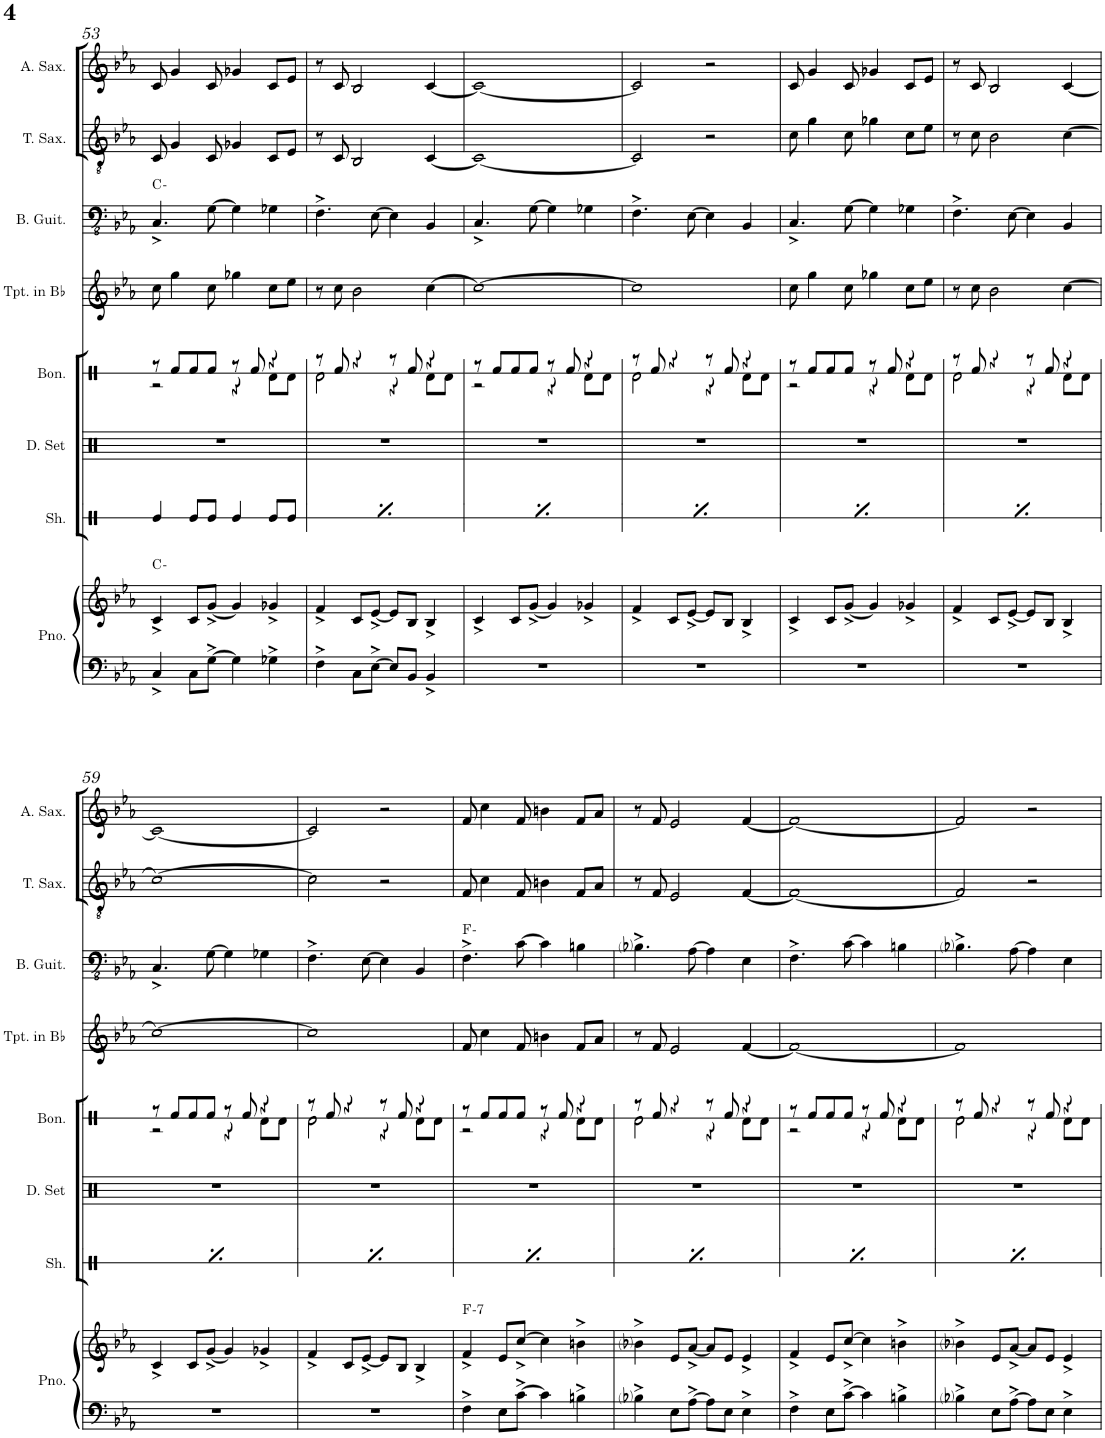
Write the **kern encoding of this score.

**kern	**kern	**harte	**kern	**kern	**kern	**kern	**kern	**harte	**kern	**kern
*part8	*part8	*part8	*part7	*part6	*part5	*part4	*part3	*part3	*part2	*part1
*staff9	*staff8	*	*staff7	*staff6	*staff5	*staff4	*staff3	*	*staff2	*staff1
*I"Piano	*	*	*I"Shaker	*I"Drumset	*I"Bongos	*I"Trumpet in Bb	*I"Bass Guitar	*	*I"Tenor Saxophone	*I"Alto Saxophone
*I'Pno.	*	*	*I'Sh.	*I'D. Set	*I'Bon.	*I'Tpt. in Bb	*I'B. Guit.	*	*I'T. Sax.	*I'A. Sax.
!!LO:PB:g=z
*clefF4	*clefG2	*	*clefX	*clefX	*clefX	*clefG2	*clefFv4	*	*clefGv2	*clefG2
*	*	*	*	*	*	*Trd1c2	*	*	*Trd8c14	*Trd5c9
*k[b-e-a-]	*k[b-e-a-]	*	*k[]	*k[]	*k[]	*k[b-e-a-]	*k[b-e-a-]	*	*k[b-e-a-]	*k[b-e-a-]
*M4/4	*M4/4	*	*M4/4	*M4/4	*M4/4	*M4/4	*M4/4	*	*M4/4	*M4/4
=53	=53	=53	=53	=53	=53	=53	=53	=53	=53	=53
*	*	*	*	*	*^	*	*	*	*	*
4C^/	4c^/	C:min	4Re/	1r	8r	2r	8cc\	4.CC^/	C:min	8C/	8c/
.	.	.	.	.	8Rf/L	.	4gg\	.	.	4G/	4g/
8C\L	8c/L	.	8Re/L	.	8Rf/	.	.	.	.	.	.
[8G^\J	[8g^/J	.	8Re/J	.	8Rf/J	.	8cc\	[8GG\	.	8C/	8c/
4G\]	4g/]	.	4Re/	.	8r	4r	4gg-X\	4GG\]	.	4G-X/	4g-X/
.	.	.	.	.	8Rf/	.	.	.	.	.	.
4G-X^\	4g-X^/	.	8Re/L	.	4r	8Rd\L	8cc\L	4GG-X\	.	8C/L	8c/L
.	.	.	8Re/J	.	.	8Rd\J	8ee-\J	.	.	8E-/J	8e-/J
=54	=54	=54	=54	=54	=54	=54	=54	=54	=54	=54	=54
4F^\	4f^/	.	4Re/	1r	8r	2Rd\	8r	4.FF^\	.	8r	8r
.	.	.	.	.	8Rf/	.	8cc\	.	.	8C/	8c/
8C\L	8c/L	.	8Re/L	.	4r	.	2b-\	.	.	2BB-/	2B-/
[8E-^\J	[8e-^/J	.	8Re/J	.	.	.	.	[8EE-\	.	.	.
8E-/L]	8e-/L]	.	4Re/	.	8r	4r	.	4EE-\]	.	.	.
8BB-/J	8B-/J	.	.	.	8Rf/	.	.	.	.	.	.
4BB-^/	4B-^/	.	8Re/L	.	4r	8Rd\L	[4cc\	4BBB-/	.	[4C/	[4c/
.	.	.	8Re/J	.	.	8Rd\J	.	.	.	.	.
=55	=55	=55	=55	=55	=55	=55	=55	=55	=55	=55	=55
1r	4c^/	.	4Re/	1r	8r	2r	1cc_	4.CC^/	.	1C_	1c_
.	.	.	.	.	8Rf/L	.	.	.	.	.	.
.	8c/L	.	8Re/L	.	8Rf/	.	.	.	.	.	.
.	[8g^/J	.	8Re/J	.	8Rf/J	.	.	[8GG\	.	.	.
.	4g/]	.	4Re/	.	8r	4r	.	4GG\]	.	.	.
.	.	.	.	.	8Rf/	.	.	.	.	.	.
.	4g-X^/	.	8Re/L	.	4r	8Rd\L	.	4GG-X\	.	.	.
.	.	.	8Re/J	.	.	8Rd\J	.	.	.	.	.
=56	=56	=56	=56	=56	=56	=56	=56	=56	=56	=56	=56
1r	4f^/	.	4Re/	1r	8r	2Rd\	1cc]	4.FF^\	.	2C/]	2c/]
.	.	.	.	.	8Rf/	.	.	.	.	.	.
.	8c/L	.	8Re/L	.	4r	.	.	.	.	.	.
.	[8e-^/J	.	8Re/J	.	.	.	.	[8EE-\	.	.	.
.	8e-/L]	.	4Re/	.	8r	4r	.	4EE-\]	.	2r	2r
.	8B-/J	.	.	.	8Rf/	.	.	.	.	.	.
.	4B-^/	.	8Re/L	.	4r	8Rd\L	.	4BBB-/	.	.	.
.	.	.	8Re/J	.	.	8Rd\J	.	.	.	.	.
=57	=57	=57	=57	=57	=57	=57	=57	=57	=57	=57	=57
1r	4c^/	.	4Re/	1r	8r	2r	8cc\	4.CC^/	.	8c\	8c/
.	.	.	.	.	8Rf/L	.	4gg\	.	.	4g\	4g/
.	8c/L	.	8Re/L	.	8Rf/	.	.	.	.	.	.
.	[8g^/J	.	8Re/J	.	8Rf/J	.	8cc\	[8GG\	.	8c\	8c/
.	4g/]	.	4Re/	.	8r	4r	4gg-X\	4GG\]	.	4g-X\	4g-X/
.	.	.	.	.	8Rf/	.	.	.	.	.	.
.	4g-X^/	.	8Re/L	.	4r	8Rd\L	8cc\L	4GG-X\	.	8c\L	8c/L
.	.	.	8Re/J	.	.	8Rd\J	8ee-\J	.	.	8e-\J	8e-/J
=58	=58	=58	=58	=58	=58	=58	=58	=58	=58	=58	=58
1r	4f^/	.	4Re/	1r	8r	2Rd\	8r	4.FF^\	.	8r	8r
.	.	.	.	.	8Rf/	.	8cc\	.	.	8c\	8c/
.	8c/L	.	8Re/L	.	4r	.	2b-\	.	.	2B-\	2B-/
.	[8e-^/J	.	8Re/J	.	.	.	.	[8EE-\	.	.	.
.	8e-/L]	.	4Re/	.	8r	4r	.	4EE-\]	.	.	.
.	8B-/J	.	.	.	8Rf/	.	.	.	.	.	.
.	4B-^/	.	8Re/L	.	4r	8Rd\L	[4cc\	4BBB-/	.	[4c\	[4c/
.	.	.	8Re/J	.	.	8Rd\J	.	.	.	.	.
!!LO:LB:g=z
=59	=59	=59	=59	=59	=59	=59	=59	=59	=59	=59	=59
1r	4c^/	.	4Re/	1r	8r	2r	1cc_	4.CC^/	.	1c_	1c_
.	.	.	.	.	8Rf/L	.	.	.	.	.	.
.	8c/L	.	8Re/L	.	8Rf/	.	.	.	.	.	.
.	[8g^/J	.	8Re/J	.	8Rf/J	.	.	[8GG\	.	.	.
.	4g/]	.	4Re/	.	8r	4r	.	4GG\]	.	.	.
.	.	.	.	.	8Rf/	.	.	.	.	.	.
.	4g-X^/	.	8Re/L	.	4r	8Rd\L	.	4GG-X\	.	.	.
.	.	.	8Re/J	.	.	8Rd\J	.	.	.	.	.
=60	=60	=60	=60	=60	=60	=60	=60	=60	=60	=60	=60
1r	4f^/	.	4Re/	1r	8r	2Rd\	1cc]	4.FF^\	.	2c\]	2c/]
.	.	.	.	.	8Rf/	.	.	.	.	.	.
.	8c/L	.	8Re/L	.	4r	.	.	.	.	.	.
.	[8e-^/J	.	8Re/J	.	.	.	.	[8EE-\	.	.	.
.	8e-/L]	.	4Re/	.	8r	4r	.	4EE-\]	.	2r	2r
.	8B-/J	.	.	.	8Rf/	.	.	.	.	.	.
.	4B-^/	.	8Re/L	.	4r	8Rd\L	.	4BBB-/	.	.	.
.	.	.	8Re/J	.	.	8Rd\J	.	.	.	.	.
=61	=61	=61	=61	=61	=61	=61	=61	=61	=61	=61	=61
!	!	!LO:H:kt=7	!	!	!	!	!	!	!	!	!
4F^\	4f^/	F:min7	4Re/	1r	8r	2r	8f/	4.FF^\	F:min	8F/	8f/
.	.	.	.	.	8Rf/L	.	4cc\	.	.	4c\	4cc\
8E-\L	8e-/L	.	8Re/L	.	8Rf/	.	.	.	.	.	.
[8c^\J	[8cc^/J	.	8Re/J	.	8Rf/J	.	8f/	[8C\	.	8F/	8f/
4c\]	4cc\]	.	4Re/	.	8r	4r	4bn\	4C\]	.	4Bn\	4bn\
.	.	.	.	.	8Rf/	.	.	.	.	.	.
4Bn^\	4bn^\	.	8Re/L	.	4r	8Rd\L	8f/L	4BBn\	.	8F/L	8f/L
.	.	.	8Re/J	.	.	8Rd\J	8a-/J	.	.	8A-/J	8a-/J
=62	=62	=62	=62	=62	=62	=62	=62	=62	=62	=62	=62
4B-i^\	4b-i^\	.	4Re/	1r	8r	2Rd\	8r	4.BB-i^\	.	8r	8r
.	.	.	.	.	8Rf/	.	8f/	.	.	8F/	8f/
8E-\L	8e-/L	.	8Re/L	.	4r	.	2e-/	.	.	2E-/	2e-/
[8A-^\J	[8a-^/J	.	8Re/J	.	.	.	.	[8AA-\	.	.	.
8A-\L]	8a-/L]	.	4Re/	.	8r	4r	.	4AA-\]	.	.	.
8E-\J	8e-/J	.	.	.	8Rf/	.	.	.	.	.	.
4E-^\	4e-^/	.	8Re/L	.	4r	8Rd\L	[4f/	4EE-\	.	[4F/	[4f/
.	.	.	8Re/J	.	.	8Rd\J	.	.	.	.	.
=63	=63	=63	=63	=63	=63	=63	=63	=63	=63	=63	=63
4F^\	4f^/	.	4Re/	1r	8r	2r	1f_	4.FF^\	.	1F_	1f_
.	.	.	.	.	8Rf/L	.	.	.	.	.	.
8E-\L	8e-/L	.	8Re/L	.	8Rf/	.	.	.	.	.	.
[8c^\J	[8cc^/J	.	8Re/J	.	8Rf/J	.	.	[8C\	.	.	.
4c\]	4cc\]	.	4Re/	.	8r	4r	.	4C\]	.	.	.
.	.	.	.	.	8Rf/	.	.	.	.	.	.
4Bn^\	4bn^\	.	8Re/L	.	4r	8Rd\L	.	4BBn\	.	.	.
.	.	.	8Re/J	.	.	8Rd\J	.	.	.	.	.
=64	=64	=64	=64	=64	=64	=64	=64	=64	=64	=64	=64
4B-i^\	4b-i^\	.	4Re/	1r	8r	2Rd\	1f]	4.BB-i^\	.	2F/]	2f/]
.	.	.	.	.	8Rf/	.	.	.	.	.	.
8E-\L	8e-/L	.	8Re/L	.	4r	.	.	.	.	.	.
[8A-^\J	[8a-^/J	.	8Re/J	.	.	.	.	[8AA-\	.	.	.
8A-\L]	8a-/L]	.	4Re/	.	8r	4r	.	4AA-\]	.	2r	2r
8E-\J	8e-/J	.	.	.	8Rf/	.	.	.	.	.	.
4E-^\	4e-^/	.	8Re/L	.	4r	8Rd\L	.	4EE-\	.	.	.
.	.	.	8Re/J	.	.	8Rd\J	.	.	.	.	.
*	*	*	*	*	*v	*v	*	*	*	*	*
=	=	=	=	=	=	=	=	=	=	=
*-	*-	*-	*-	*-	*-	*-	*-	*-	*-	*-
